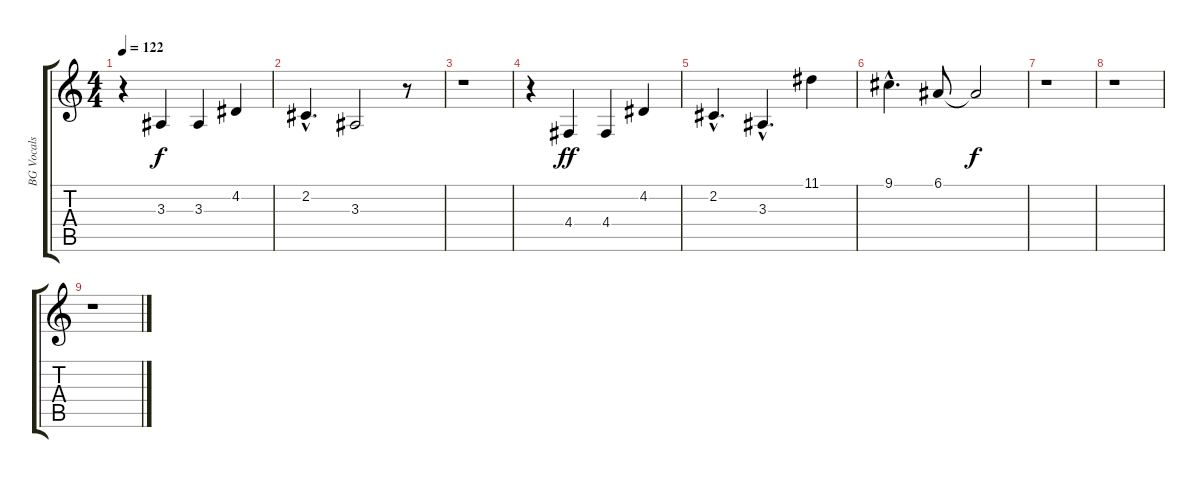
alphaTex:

\track ("BG Vocals" "BG Vocals") {instrument oboe}
\staff {score tabs}
\tuning (E4 B3 G3 D3 A2 E2) {hide}
\ts (4 4)
\tempo 122
\clef g2
\ks c
r.4{dy f} 3.3.4 3.3.4 4.2.4 |
2.2{hac}.4{d} 3.3.2 r.8 |
r.1 |
r.4 4.4.4{dy ff} 4.4.4 4.2.4 |
2.2{hac}.4{d} 3.3{hac}.4{d} 11.1.4 |
9.1{hac}.4{d} 6.1.8 6.1{t}.2{dy f} |
r.1 |
r.1 |
r.1
